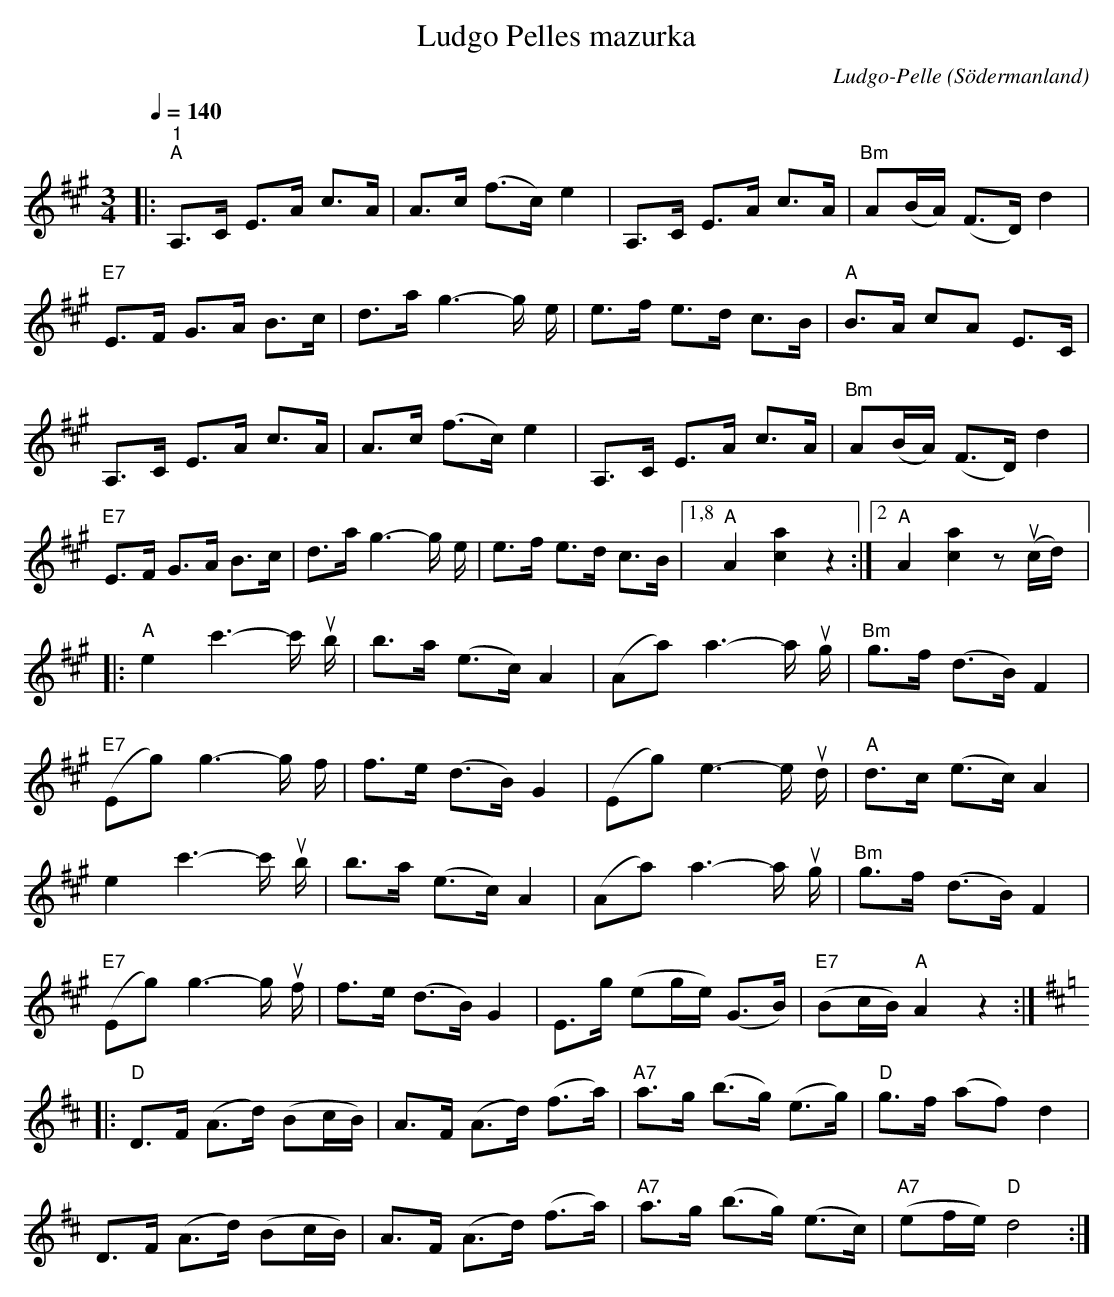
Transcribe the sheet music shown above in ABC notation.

X:1
T:Ludgo Pelles mazurka
C:Ludgo-Pelle
O:Södermanland
L:1/8
Q:1/4=140
M:3/4
K:A
V:1
|:"^1""A" A,>C E>A c>A | A>c (f>c) e2 | A,>C E>A c>A |"Bm" A(B/A/) (F>D) d2 |
"E7" E>F G>A B>c | d>a g3- g/ e/ | e>f e>d c>B |"A" B>A cA E>C |
A,>C E>A c>A | A>c (f>c) e2 | A,>C E>A c>A | "Bm" A(B/A/) (F>D) d2 |
"E7" E>F G>A B>c | d>a g3- g/ e/ | e>f e>d c>B |1,8"A" A2 [ca]2 z2 :|2 "A" A2 [ca]2 zu (c/d/) |:
"A" e2 c'3- c'/u b/ | b>a (e>c) A2 | (Aa) a3- a/u g/ | "Bm" g>f (d>B) F2 |
"E7" (Eg) g3- g/ f/ | f>e (d>B) G2 | (Eg) e3- e/u d/ | "A" d>c (e>c) A2 |
e2 c'3- c'/u b/ | b>a (e>c) A2 | (Aa) a3- a/u g/ |"Bm" g>f (d>B) F2 |
"E7" (Eg) g3- g/u f/ | f>e (d>B) G2 | E>g (eg/e/) (G>B) | "E7" (Bc/B/) "A" A2 z2 ::
[K:D] "D" D>F (A>d) (Bc/B/) | A>F (A>d) (f>a) |"A7" a>g (b>g) (e>g) |"D" g>f (af) d2 |
D>F (A>d) (Bc/B/) | A>F (A>d) (f>a) |"A7" a>g (b>g) (e>c) |"A7" (ef/e/) "D" d4 :|
